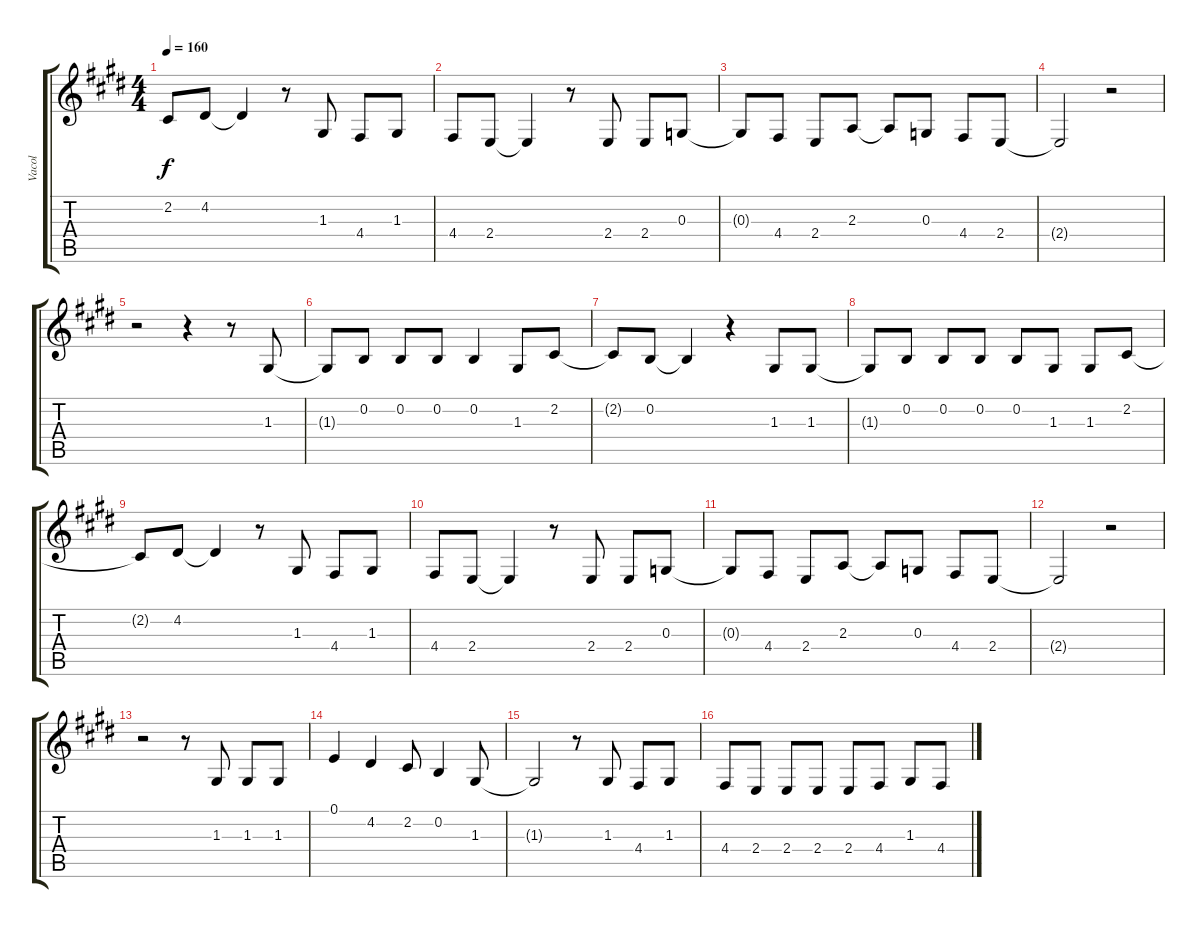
\track ("Vacol" "Vacol") {instrument reedorgan}
\staff {score tabs}
\tuning (E4 B3 G3 D3 A2 E2) {hide}
\ts (4 4)
\tempo 160
\clef g2
\ks e
2.2{t}.8{dy f} 4.2.8 4.2{t}.4 r.8 1.3.8 4.4.8 1.3.8 |
4.4.8 2.4.8 2.4{t}.4 r.8 2.4.8 2.4.8 0.3.8 |
0.3{t}.8 4.4.8 2.4.8 2.3.8 2.3{t}.8 0.3.8 4.4.8 2.4.8 |
2.4{t}.2 r.2 |
r.2 r.4 r.8 1.3.8 |
1.3{t}.8 0.2.8 0.2.8 0.2.8 0.2.4 1.3.8 2.2.8 |
2.2{t}.8 0.2.8 0.2{t}.4 r.4 1.3.8 1.3.8 |
1.3{t}.8 0.2.8 0.2.8 0.2.8 0.2.8 1.3.8 1.3.8 2.2.8 |
2.2{t}.8 4.2.8 4.2{t}.4 r.8 1.3.8 4.4.8 1.3.8 |
4.4.8 2.4.8 2.4{t}.4 r.8 2.4.8 2.4.8 0.3.8 |
0.3{t}.8 4.4.8 2.4.8 2.3.8 2.3{t}.8 0.3.8 4.4.8 2.4.8 |
2.4{t}.2 r.2 |
r.2 r.8 1.3.8 1.3.8 1.3.8 |
0.1.4 4.2.4 2.2.8 0.2.4 1.3.8 |
1.3{t}.2 r.8 1.3.8 4.4.8 1.3.8 |
4.4.8 2.4.8 2.4.8 2.4.8 2.4.8 4.4.8 1.3.8 4.4.8
